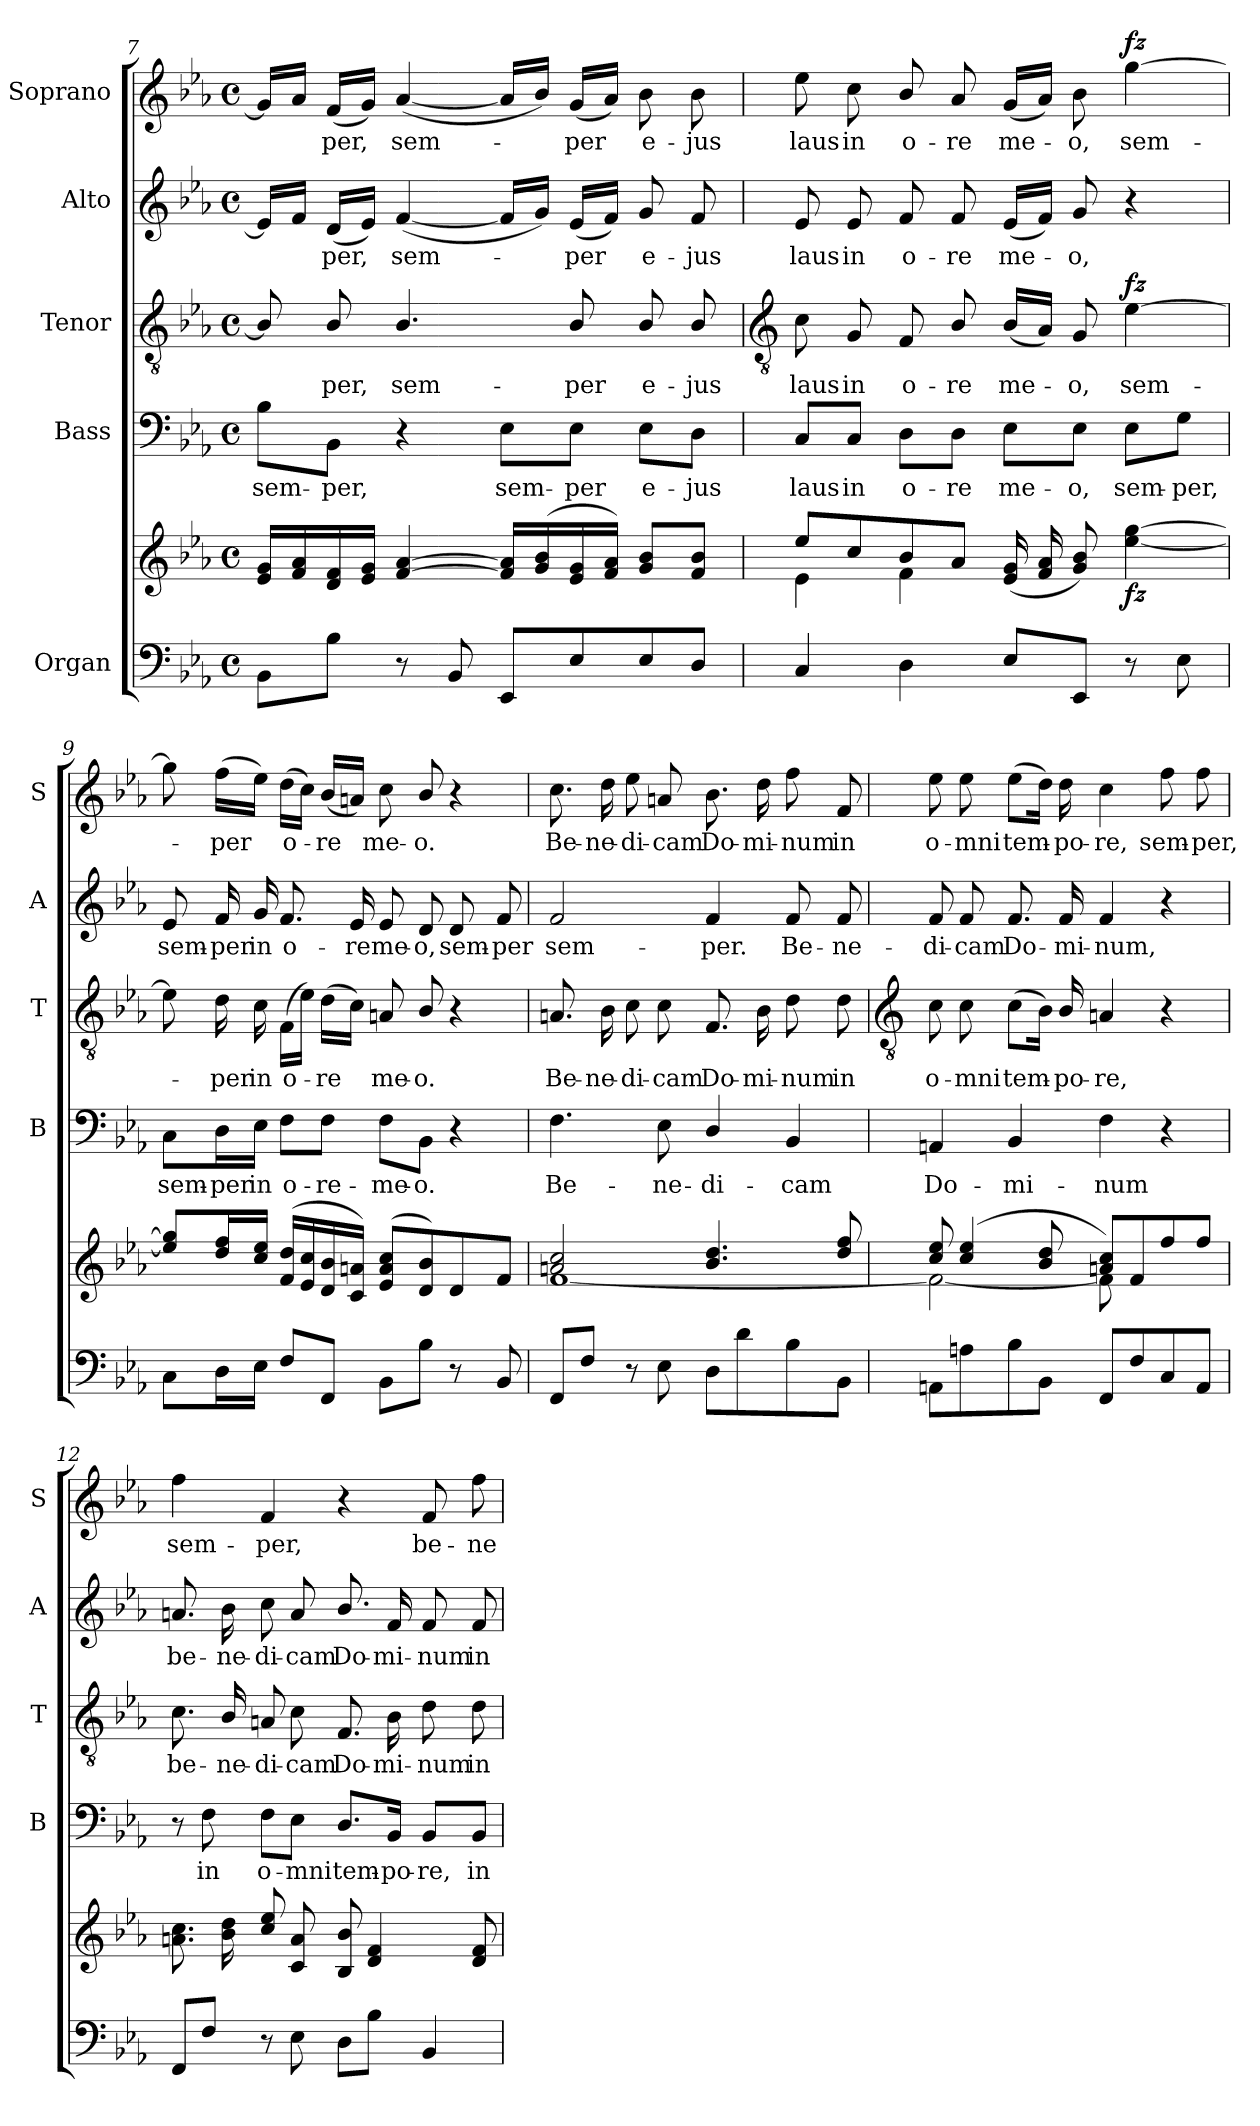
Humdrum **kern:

**kern	**kern	**dynam	**kern	**text	**kern	**text	**dynam	**kern	**text	**kern	**text	**dynam
*part5	*part5	*part5	*part4	*part4	*part3	*part3	*part3	*part2	*part2	*part1	*part1	*part1
*staff6	*staff5	*staff5/6	*staff4	*staff4	*staff3	*staff3	*staff3	*staff2	*staff2	*staff1	*staff1	*staff1
*I"Organ	*	*	*I"Bass	*	*I"Tenor	*	*	*I"Alto	*	*I"Soprano	*	*
*	*	*	*I'B	*	*I'T	*	*	*I'A	*	*I'S	*	*
*clefF4	*clefG2	*	*clefF4	*	*clefGv2	*	*	*clefG2	*	*clefG2	*	*
*k[b-e-a-]	*k[b-e-a-]	*	*k[b-e-a-]	*	*k[b-e-a-]	*	*	*k[b-e-a-]	*	*k[b-e-a-]	*	*
*E-:	*E-:	*	*E-:	*	*E-:	*	*	*E-:	*	*E-:	*	*
*M4/4	*M4/4	*	*M4/4	*	*M4/4	*	*	*M4/4	*	*M4/4	*	*
*met(c)	*met(c)	*	*met(c)	*	*met(c)	*	*	*met(c)	*	*met(c)	*	*
=7	=7	=7	=7	=7	=7	=7	=7	=7	=7	=7	=7	=7
*	*^	*	*	*	*	*	*	*	*	*	*	*
!	!	!	!	!	!LO:LY:b	!	!	!	!	!	!	!	!
8BB-L	16e- 16gLL	1ryy	.	8B-\L	sem-	8B-/]	.	.	16e-LL]	.	16gLL]	.	.
.	16f 16a-	.	.	.	.	.	.	.	16fJJ	.	16a-JJ	.	.
!	!	!	!	!	!LO:LY:b	!	!LO:LY:b	!	!	!LO:LY:b	!	!LO:LY:b	!
8B-J	16d 16f	.	.	8BB-\J	-per,	8B-/	per,	.	(<16dLL	per,	(<16fLL	per,	.
.	16e- 16gJJ	.	.	.	.	.	.	.	16e-JJ)	.	16gJJ)	.	.
!	!	!	!	!	!	!	!LO:LY:b	!	!	!LO:LY:b	!	!LO:LY:b	!
8r	[4f [4a-	.	.	4r	.	4.B-/	sem-	.	(<[4f	sem-	(<[4a-	sem-	.
8BB-	.	.	.	.	.	.	.	.	.	.	.	.	.
!	!	!	!	!	!LO:LY:b	!	!	!	!	!	!	!	!
8EE-L	16f] 16a-]LL	.	.	8E-\L	sem-	.	.	.	16fLL]	.	16a-LL]	.	.
.	(<16g 16b-	.	.	.	.	.	.	.	16gJJ)	.	16b-JJ)	.	.
!	!	!	!	!	!LO:LY:b	!	!LO:LY:b	!	!	!LO:LY:b	!	!LO:LY:b	!
8E-	16e- 16g	.	.	8E-\J	-per	8B-/	-per	.	(<16e-LL	per	(<16gLL	per	.
.	16f 16a-JJ)	.	.	.	.	.	.	.	16fJJ)	.	16a-JJ)	.	.
!	!	!	!	!	!LO:LY:b	!	!LO:LY:b	!	!	!LO:LY:b	!	!LO:LY:b	!
8E-	8g 8b-L	.	.	8E-\L	e-	8B-/	e-	.	8g	e-	8b-	e-	.
!	!	!	!	!	!LO:LY:b	!	!LO:LY:b	!	!	!LO:LY:b	!	!LO:LY:b	!
8DJ	8f 8b-J	.	.	8D\J	-jus	8B-/	-jus	.	8f	-jus	8b-	-jus	.
!!LO:LB:g=z
=8	=8	=8	=8	=8	=8	=8	=8	=8	=8	=8	=8	=8	=8
*	*	*	*	*	*	*clefGv2	*	*	*	*	*	*	*
!	!	!	!	!	!LO:LY:b	!	!LO:LY:b	!	!	!LO:LY:b	!	!LO:LY:b	!
4C	8ee-/L	4e-\	.	8C/L	laus	8c	laus	.	8e-	laus	8ee-	laus	.
!	!	!	!	!	!LO:LY:b	!	!LO:LY:b	!	!	!LO:LY:b	!	!LO:LY:b	!
.	8cc/	.	.	8C/J	in	8G	in	.	8e-	in	8cc	in	.
!	!	!	!	!	!LO:LY:b	!	!LO:LY:b	!	!	!LO:LY:b	!	!LO:LY:b	!
4D	8b-/	4f\	.	8D\L	o-	8F	o-	.	8f	o-	8b-/	o-	.
!	!	!	!	!	!LO:LY:b	!	!LO:LY:b	!	!	!LO:LY:b	!	!LO:LY:b	!
.	8a-J	.	.	8D\J	-re	8B-/	-re	.	8f	-re	8a-	-re	.
!	!	!	!	!	!LO:LY:b	!	!LO:LY:b	!	!	!LO:LY:b	!	!LO:LY:b	!
8E-L	(<16e- 16gLL	2ryy	.	8E-\L	me-	(<16B-LL	me-	.	(<16e-LL	me-	(<16gLL	me-	.
.	16f 16a-	.	.	.	.	16A-JJ)	.	.	16fJJ)	.	16a-JJ)	.	.
!	!	!	!	!	!LO:LY:b	!	!LO:LY:b	!	!	!LO:LY:b	!	!LO:LY:b	!
8EE-J	8g 8b-J)	.	.	8E-\J	-o,	8G	o,	.	8g	o,	8b-	o,	.
!	!	!	!LO:DY:b	!	!LO:LY:b	!	!LO:LY:b	!LO:DY:a	!	!	!	!LO:LY:b	!LO:DY:a
8r	[4ee- [4gg	.	fz	8E-\L	sem-	[4e-	sem-	fz	4r	.	[4gg	sem-	fz
!	!	!	!	!	!LO:LY:b	!	!	!	!	!	!	!	!
8E-	.	.	.	8G\J	-per,	.	.	.	.	.	.	.	.
=9	=9	=9	=9	=9	=9	=9	=9	=9	=9	=9	=9	=9	=9
!	!	!	!	!	!LO:LY:b	!	!	!	!	!LO:LY:b	!	!	!
8CL	8ee-] 8gg]L	1ryy	.	8C\L	sem-	8e-]	.	.	8e-	sem-	8gg]	.	.
!	!	!	!	!	!LO:LY:b	!	!LO:LY:b	!	!	!LO:LY:b	!	!LO:LY:b	!
16DL	16dd 16ffL	.	.	16D\L	-per	16d	per	.	16f	-per	(>16ffLL	per	.
!	!	!	!	!	!LO:LY:b	!	!LO:LY:b	!	!	!LO:LY:b	!	!	!
16E-JJ	16cc 16ee-JJ	.	.	16E-\JJ	in	16c	in	.	16g	in	16ee-JJ)	.	.
!	!	!	!	!	!LO:LY:b	!	!LO:LY:b	!	!	!LO:LY:b	!	!LO:LY:b	!
8FL	(<16f 16ddLL	.	.	8F\L	o-	(16FLL	o-	.	8.f	o-	(>16ddLL	o-	.
.	16e- 16cc	.	.	.	.	16e-JJ)	.	.	.	.	16ccJJ)	.	.
!	!	!	!	!	!LO:LY:b	!	!LO:LY:b	!	!	!	!	!LO:LY:b	!
8FFJ	16d 16b-	.	.	8F\J	-re-	(>16dLL	re	.	.	.	(<16b-LL	re	.
!	!	!	!	!	!	!	!	!	!	!LO:LY:b	!	!	!
.	16c 16anJJ)	.	.	.	.	16cJJ)	.	.	16e-	-re	16anJJ)	.	.
!	!	!	!	!	!LO:LY:b	!	!LO:LY:b	!	!	!LO:LY:b	!	!LO:LY:b	!
8BB-L	(<8e- 8a 8ccL	.	.	8F\L	-me-	8An	me-	.	8e-	me-	8cc	me-	.
!	!	!	!	!	!LO:LY:b	!	!LO:LY:b	!	!	!LO:LY:b	!	!LO:LY:b	!
8B-J	8d 8b-)	.	.	8BB-\J	-o.	8B-/	-o.	.	8d	-o,	8b-/	-o.	.
!	!	!	!	!	!	!	!	!	!	!LO:LY:b	!	!	!
8r	8d	.	.	4r	.	4r	.	.	8d	sem-	4r	.	.
!	!	!	!	!	!	!	!	!	!	!LO:LY:b	!	!	!
8BB-	8fJ	.	.	.	.	.	.	.	8f	-per	.	.	.
=10	=10	=10	=10	=10	=10	=10	=10	=10	=10	=10	=10	=10	=10
!	!	!	!	!	!LO:LY:b	!	!LO:LY:b	!	!	!LO:LY:b	!	!LO:LY:b	!
8FFL	2an/ 2cc/	[1f/	.	4.F	Be-	8.An	Be-	.	2f	sem-	8.cc	Be-	.
8FJ	.	.	.	.	.	.	.	.	.	.	.	.	.
!	!	!	!	!	!	!	!LO:LY:b	!	!	!	!	!LO:LY:b	!
.	.	.	.	.	.	16B-	-ne-	.	.	.	16dd	-ne-	.
!	!	!	!	!	!	!	!LO:LY:b	!	!	!	!	!LO:LY:b	!
8r	.	.	.	.	.	8c	-di-	.	.	.	8ee-	-di-	.
!	!	!	!	!	!LO:LY:b	!	!LO:LY:b	!	!	!	!	!LO:LY:b	!
8E-	.	.	.	8E-	-ne-	8c	-cam	.	.	.	8an	-cam	.
!	!	!	!	!	!LO:LY:b	!	!LO:LY:b	!	!	!LO:LY:b	!	!LO:LY:b	!
8DL	4.b-/ 4.dd/	.	.	4D/	-di-	8.F	Do-	.	4f	-per.	8.b-	Do-	.
8d	.	.	.	.	.	.	.	.	.	.	.	.	.
!	!	!	!	!	!	!	!LO:LY:b	!	!	!	!	!LO:LY:b	!
.	.	.	.	.	.	16B-	-mi-	.	.	.	16dd	-mi-	.
!	!	!	!	!	!LO:LY:b	!	!LO:LY:b	!	!	!LO:LY:b	!	!LO:LY:b	!
8B-	.	.	.	4BB-	-cam	8d	-num	.	8f	Be-	8ff	-num	.
!	!	!	!	!	!	!	!LO:LY:b	!	!	!LO:LY:b	!	!LO:LY:b	!
8BB-J	8dd/ 8ff/	.	.	.	.	8d	in	.	8f	-ne-	8f	in	.
!!LO:LB:g=z
=11	=11	=11	=11	=11	=11	=11	=11	=11	=11	=11	=11	=11	=11
*	*	*	*	*	*	*clefGv2	*	*	*	*	*	*	*
!	!	!	!	!	!LO:LY:b	!	!LO:LY:b	!	!	!LO:LY:b	!	!LO:LY:b	!
8AAnL	8cc/ 8ee-/	2f\_	.	4AAn	Do-	8c	o-	.	8f	-di-	8ee-	o-	.
!	!	!	!	!	!	!	!LO:LY:b	!	!	!LO:LY:b	!	!LO:LY:b	!
8An	(>4cc/ 4ee-/	.	.	.	.	8c	-mni	.	8f	-cam	8ee-	-mni	.
!	!	!	!	!	!LO:LY:b	!	!LO:LY:b	!	!	!LO:LY:b	!	!LO:LY:b	!
8B-	.	.	.	4BB-	-mi-	(>8cL	tem-	.	8.f	Do-	(>8ee-L	tem-	.
8BB-J	8b-/ 8dd/	.	.	.	.	16B-J)	.	.	.	.	16ddJ)	.	.
!	!	!	!	!	!	!	!LO:LY:b	!	!	!LO:LY:b	!	!LO:LY:b	!
.	.	.	.	.	.	16B-/	po-	.	16f	-mi-	16dd	po-	.
!	!	!	!	!	!LO:LY:b	!	!LO:LY:b	!	!	!LO:LY:b	!	!LO:LY:b	!
8FFL	8an/ 8cc/L)	8f\]	.	4F	-num	4An	-re,	.	4f	-num,	4cc	-re,	.
8F	8f/	4.ryy	.	.	.	.	.	.	.	.	.	.	.
!	!	!	!	!	!	!	!	!	!	!	!	!LO:LY:b	!
8C	8ff\	.	.	4r	.	4r	.	.	4r	.	8ff	sem-	.
!	!	!	!	!	!	!	!	!	!	!	!	!LO:LY:b	!
8AAJ	8ff\J	.	.	.	.	.	.	.	.	.	8ff	-per,	.
=12	=12	=12	=12	=12	=12	=12	=12	=12	=12	=12	=12	=12	=12
!	!	!	!	!	!	!	!LO:LY:b	!	!	!LO:LY:b	!	!LO:LY:b	!
8FFL	8.an\ 8.cc\L	1ryy	.	8r	.	8.c	be-	.	8.an	be-	4ff	sem-	.
!	!	!	!	!	!LO:LY:b	!	!	!	!	!	!	!	!
8FJ	.	.	.	8F	in	.	.	.	.	.	.	.	.
!	!	!	!	!	!	!	!LO:LY:b	!	!	!LO:LY:b	!	!	!
.	16b-\ 16dd\L	.	.	.	.	16B-/	-ne-	.	16b-	-ne-	.	.	.
!	!	!	!	!	!LO:LY:b	!	!LO:LY:b	!	!	!LO:LY:b	!	!LO:LY:b	!
8r	8cc/ 8ee-/	.	.	8F\L	o-	8An	-di-	.	8cc	-di-	4f	-per,	.
!	!	!	!	!	!LO:LY:b	!	!LO:LY:b	!	!	!LO:LY:b	!	!	!
8E-	8c/ 8a/J	.	.	8E-\J	-mni	8c	-cam	.	8a	-cam	.	.	.
!	!	!	!	!	!LO:LY:b	!	!LO:LY:b	!	!	!LO:LY:b	!	!	!
8DL	8B-/ 8b-/	.	.	8.D/L	tem-	8.F	Do-	.	8.b-/	Do-	4r	.	.
8B-J	4d/ 4f/	.	.	.	.	.	.	.	.	.	.	.	.
!	!	!	!	!	!LO:LY:b	!	!LO:LY:b	!	!	!LO:LY:b	!	!	!
.	.	.	.	16BB-/Jk	-po-	16B-	-mi-	.	16f	-mi-	.	.	.
!	!	!	!	!	!LO:LY:b	!	!LO:LY:b	!	!	!LO:LY:b	!	!LO:LY:b	!
4BB-	.	.	.	8BB-/L	-re,	8d	-num	.	8f	-num	8f	be-	.
!	!	!	!	!	!LO:LY:b	!	!LO:LY:b	!	!	!LO:LY:b	!	!LO:LY:b	!
.	8d/ 8f/	.	.	8BB-/J	in	8d	in	.	8f	in	8ff	-ne-	.
*	*v	*v	*	*	*	*	*	*	*	*	*	*	*
=	=	=	=	=	=	=	=	=	=	=	=	=
*-	*-	*-	*-	*-	*-	*-	*-	*-	*-	*-	*-	*-
